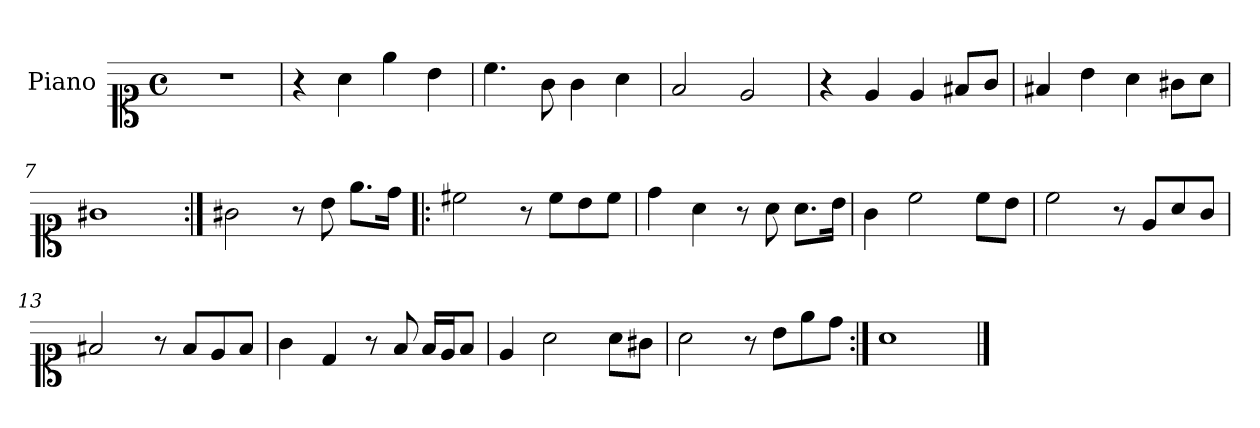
**kern
*part1
*staff1
*I"Piano
*I'Pno.
*clefC1
*k[]
*M4/4
*met(c)
=1
1r
=2
4r
4a\
4ee\
4b\
=3
4.cc\
8g\
4g\
4a\
=4
2f/
2e/
=5
4r
4e/
4e/
8f#X/L
8g/J
=6
4f#X/
4b\
4a\
8g#X\L
8a\J
=7
1g#X
=8:|!
2g#X\
8r
8b\
8.ee\L
16dd\Jk
=9!|:
2cc#X\
8r
8cc#\L
8b\
8cc#\J
!!LO:LB:g=z
=10
4dd\
4a\
8r
8a\
8.a\L
16b\Jk
=11
4g\
2cc\
8cc\L
8b\J
=12
2cc\
8r
8e/L
8a/
8g/J
=13
2f#X/
8r
8f#/L
8e/
8f#/J
=14
4g\
4d/
8r
8f/
16f/LL
16e/J
8f/J
=15
4e/
2a\
8a\L
8g#X\J
=16
2a\
8r
8b\L
8ee\
8dd\J
=17:|!
1a
==
*-
